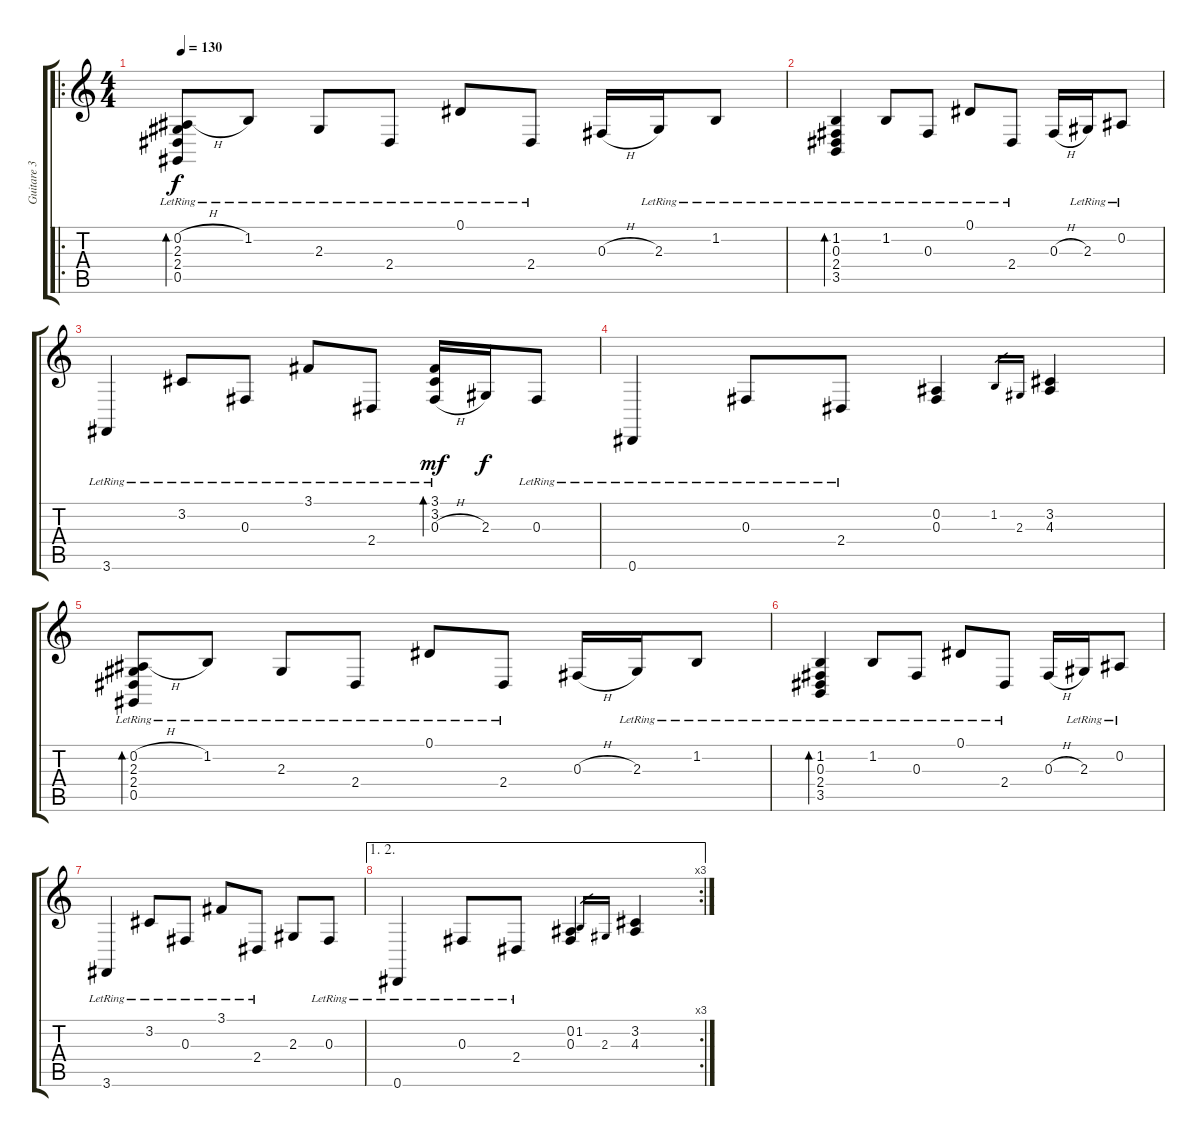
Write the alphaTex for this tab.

\track ("Guitare 3" "Guitare 3") {instrument pad1newage}
\staff {score tabs}
\tuning (Eb4 Bb3 Gb3 Db3 Ab2 Eb2) {hide}
\ro
\ts (4 4)
\tempo 130
\clef g2
\ks c
(0.2{h} 2.3{lr} 2.4{lr} 0.5{lr}).8{bd 120 dy f} 1.2{lr}.8 2.3{lr}.8 2.4{lr}.8 0.1{lr}.8 2.4{lr}.8 0.3{h}.16 2.3{lr}.16 1.2{lr}.8 |
(1.2{lr} 0.3{lr} 2.4{lr} 3.5{lr}).4{bd 120} 1.2{lr}.8 0.3{lr}.8 0.1{lr}.8 2.4{lr}.8 0.3{h}.16 2.3{lr}.16 0.2{lr}.8 |
3.6{lr}.4 3.2{lr}.8 0.3{lr}.8 3.1{lr}.8 2.4{lr}.8 (3.1{lr} 3.2{lr} 0.3{h}).16{bd 60 dy mf} 2.3.16{dy f} 0.3{lr}.8 |
0.6{lr}.4 0.3{lr}.8 2.4{lr}.8 (0.2 0.3).4 1.2.16{gr} 2.3.16{gr} (3.2 4.3).4 |
(0.2{h} 2.3{lr} 2.4{lr} 0.5{lr}).8{bd 120} 1.2{lr}.8 2.3{lr}.8 2.4{lr}.8 0.1{lr}.8 2.4{lr}.8 0.3{h}.16 2.3{lr}.16 1.2{lr}.8 |
(1.2{lr} 0.3{lr} 2.4{lr} 3.5{lr}).4{bd 120} 1.2{lr}.8 0.3{lr}.8 0.1{lr}.8 2.4{lr}.8 0.3{h}.16 2.3{lr}.16 0.2{lr}.8 |
3.6{lr}.4 3.2{lr}.8 0.3{lr}.8 3.1{lr}.8 2.4{lr}.8 2.3.8 0.3{lr}.8 |
\ae (1 2)
\rc 3
0.6{lr}.4 0.3{lr}.8 2.4{lr}.8 (0.2 0.3).4 1.2.16{gr} 2.3.16{gr} (3.2 4.3).4
